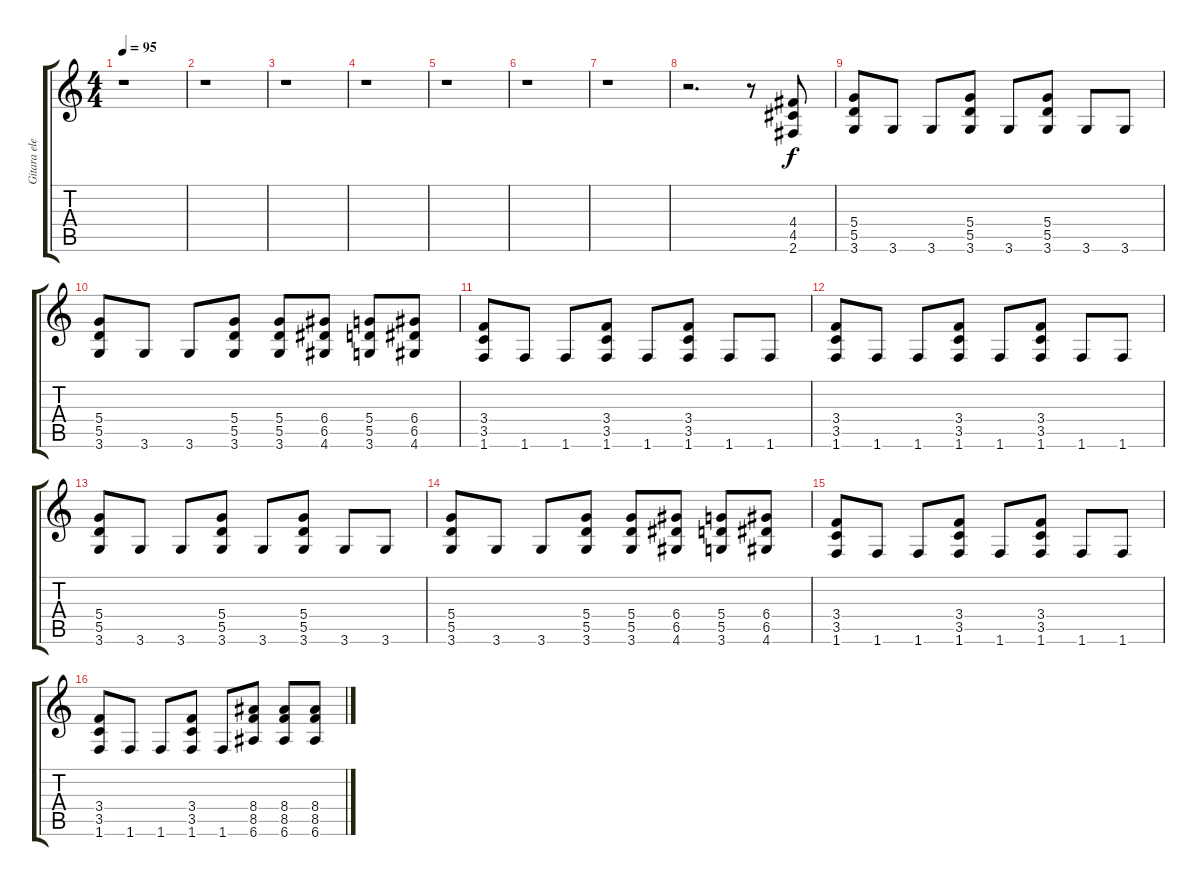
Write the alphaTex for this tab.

\track ("Gitara elektryczna" "Gitara ele") {instrument distortionguitar}
\staff {score tabs}
\tuning (E4 B3 G3 D3 A2 E2) {hide}
\ts (4 4)
\tempo 95
\clef g2
\ks c
r.1{dy f instrument distortionguitar} |
r.1 |
r.1 |
r.1 |
r.1 |
r.1 |
r.1 |
r.2{d} r.8 (4.4 4.5 2.6).8 |
(5.4 5.5 3.6).8 3.6.8 3.6.8 (5.4 5.5 3.6).8 3.6.8 (5.4 5.5 3.6).8 3.6.8 3.6.8 |
(5.4 5.5 3.6).8 3.6.8 3.6.8 (5.4 5.5 3.6).8 (5.4 5.5 3.6).8 (6.4 6.5 4.6).8 (5.4 5.5 3.6).8 (6.4 6.5 4.6).8 |
(3.4 3.5 1.6).8 1.6.8 1.6.8 (3.4 3.5 1.6).8 1.6.8 (3.4 3.5 1.6).8 1.6.8 1.6.8 |
(3.4 3.5 1.6).8 1.6.8 1.6.8 (3.4 3.5 1.6).8 1.6.8 (3.4 3.5 1.6).8 1.6.8 1.6.8 |
(5.4 5.5 3.6).8 3.6.8 3.6.8 (5.4 5.5 3.6).8 3.6.8 (5.4 5.5 3.6).8 3.6.8 3.6.8 |
(5.4 5.5 3.6).8 3.6.8 3.6.8 (5.4 5.5 3.6).8 (5.4 5.5 3.6).8 (6.4 6.5 4.6).8 (5.4 5.5 3.6).8 (6.4 6.5 4.6).8 |
(3.4 3.5 1.6).8 1.6.8 1.6.8 (3.4 3.5 1.6).8 1.6.8 (3.4 3.5 1.6).8 1.6.8 1.6.8 |
(3.4 3.5 1.6).8 1.6.8 1.6.8 (3.4 3.5 1.6).8 1.6.8 (8.4 8.5 6.6).8 (8.4 8.5 6.6).8 (8.4 8.5 6.6).8
